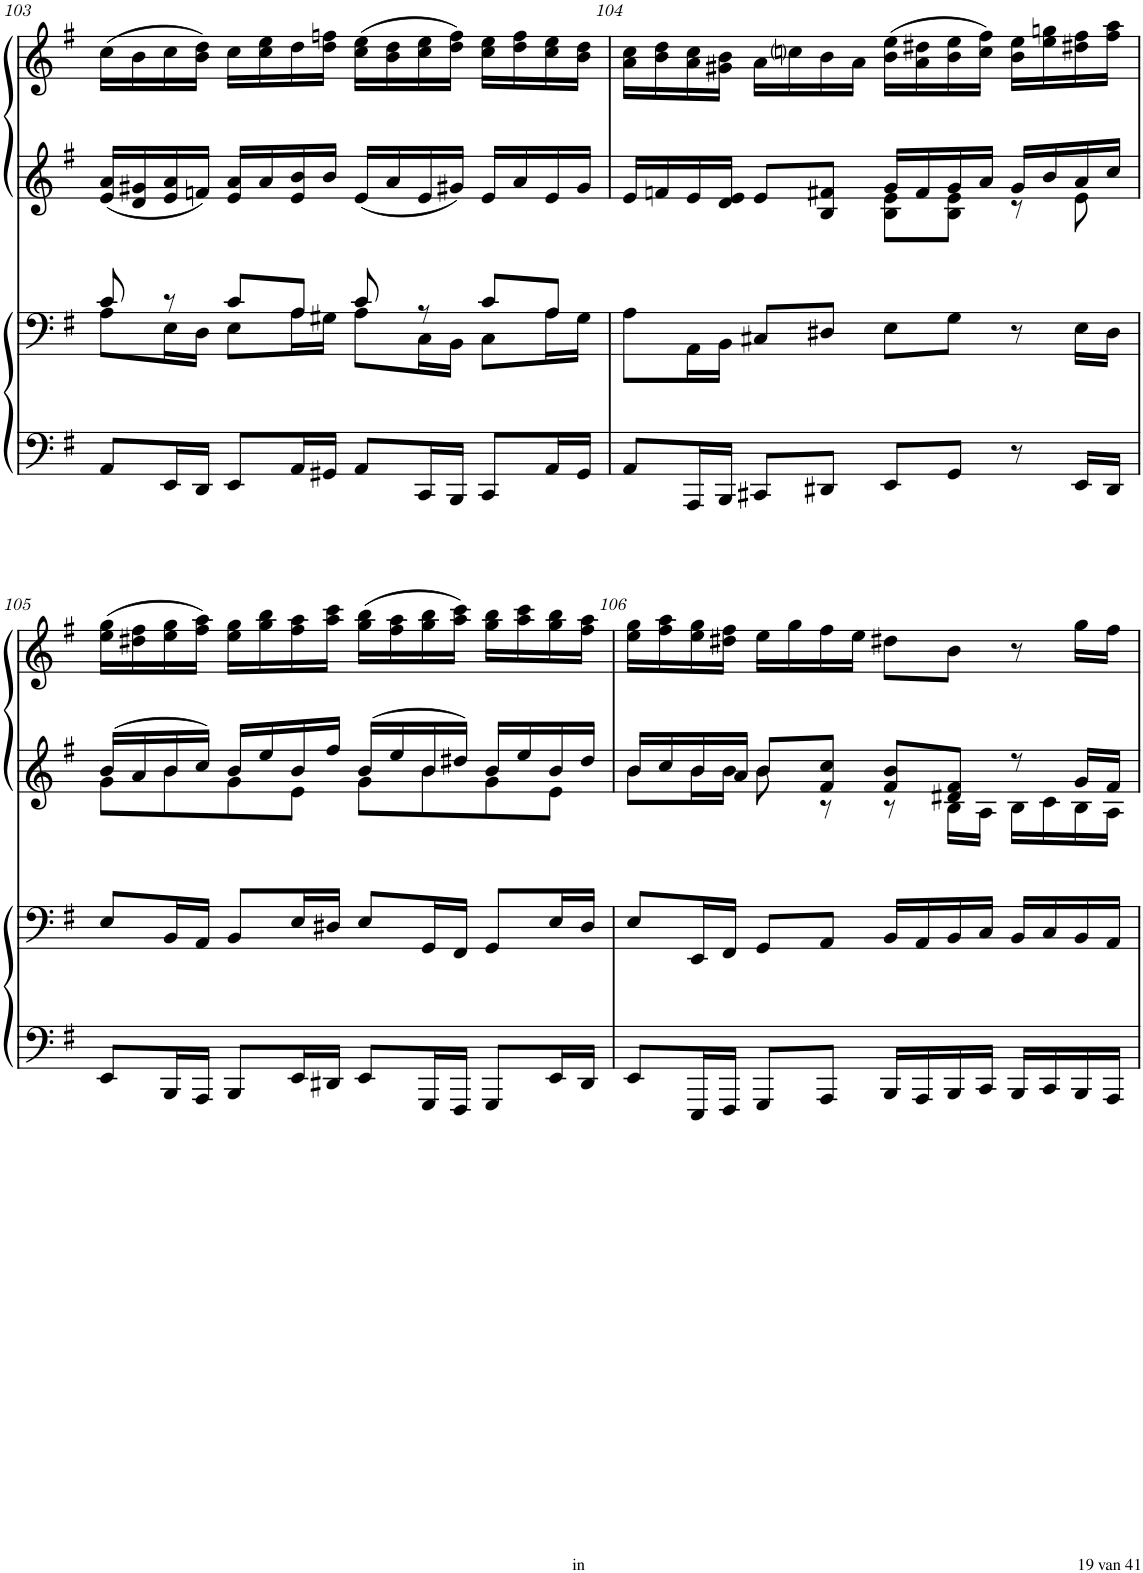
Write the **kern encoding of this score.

**kern	**kern	**kern	**kern
*part2	*part2	*part1	*part1
*staff4	*staff3	*staff2	*staff1
*I"Secondo	*	*I"Primo	*
!!LO:PB:g=z
*clefF4	*clefF4	*clefG2	*clefG2
*k[f#]	*k[f#]	*k[f#]	*k[f#]
*M2/2	*M2/2	*M2/2	*M2/2
*met(c|)	*met(c|)	*met(c|)	*met(c|)
=103	=103	=103	=103
*	*^	*	*
8AA/L	8c/	8A\L	16e/ 16a/LL	(16cc\LL
.	.	.	16d/ 16g#X/	16b\
16EE/L	8r	16E\L	16e/ 16a/	16cc\
16DD/JJ	.	16D\JJ	16fn/JJ	16b\ 16dd\JJ)
8EE/L	8c/L	8E\L	16e/ 16a/LL	16cc\LL
.	.	.	16a/	16cc\ 16ee\
16AA/L	8A/J	16A\L	16e/ 16b/	16dd\
16GG#X/JJ	.	16G#X\JJ	16b/JJ	16dd\ 16ffn\JJ
8AA/L	8c/	8A\L	16e/LL	(16cc\ 16ee\LL
.	.	.	16a/	16b\ 16dd\
16CC/L	8r	16C\L	16e/	16cc\ 16ee\
16BBB/JJ	.	16BB\JJ	16g#X/JJ	16dd\ 16ff\JJ)
8CC/L	8c/L	8C\L	16e/LL	16cc\ 16ee\LL
.	.	.	16a/	16dd\ 16ff\
16AA/L	8A/J	16A\L	16e/	16cc\ 16ee\
16GG#/JJ	.	16G#\JJ	16g#/JJ	16b\ 16dd\JJ
*	*v	*v	*	*
=104	=104	=104	=104
*	*	*^	*
8AA/L	8A\L	16e/LL	2ryy	16a\ 16cc\LL
.	.	16fn/	.	16b\ 16dd\
16AAA/L	16AA\L	16e/	.	16a\ 16cc\
16BBB/JJ	16BB\JJ	16d/ 16e/JJ	.	16g#X\ 16b\JJ
8CC#X/L	8C#X/L	8e/L	.	16a\LL
.	.	.	.	16ccni\
8DD#X/J	8D#X/J	8B/ 8f#X/J	.	16b\
.	.	.	.	16a\JJ
8EE/L	8E\L	16g/LL	8B\ 8e\L	(16b\ 16ee\LL
.	.	16f#/	.	16a\ 16dd#X\
8GG/J	8G\J	16g/	8B\ 8e\J	16b\ 16ee\
.	.	16a/JJ	.	16cc\ 16ff#\JJ)
8r	8r	16g/LL	8r	16b\ 16ee\LL
.	.	16b/	.	16ee\ 16ggn\
16EE/LL	16E\LL	16a/	8e\	16dd#X\ 16ff#\
16DD#/JJ	16D#\JJ	16cc/JJ	.	16ff#\ 16aa\JJ
!!LO:LB:g=z
=105	=105	=105	=105	=105
8EE/L	8E/L	16b/LL	8g\L	(16ee\ 16gg\LL
.	.	16a/	.	16dd#X\ 16ff#\
16BBB/L	16BB/L	16b/	8b\	16ee\ 16gg\
16AAA/JJ	16AA/JJ	16cc/JJ	.	16ff#\ 16aa\JJ)
8BBB/L	8BB/L	16b/LL	8g\	16ee\ 16gg\LL
.	.	16ee/	.	16gg\ 16bb\
16EE/L	16E/L	16b/	8e\J	16ff#\ 16aa\
16DD#X/JJ	16D#X/JJ	16ff#/JJ	.	16aa\ 16ccc\JJ
8EE/L	8E/L	16b/LL	8g\L	(16gg\ 16bb\LL
.	.	16ee/	.	16ff#\ 16aa\
16GGG/L	16GG/L	16b/	8b\	16gg\ 16bb\
16FFF#/JJ	16FF#/JJ	16dd#X/JJ	.	16aa\ 16ccc\JJ)
8GGG/L	8GG/L	16b/LL	8g\	16gg\ 16bb\LL
.	.	16ee/	.	16aa\ 16ccc\
16EE/L	16E/L	16b/	8e\J	16gg\ 16bb\
16DD#/JJ	16D#/JJ	16dd#/JJ	.	16ff#\ 16aa\JJ
=106	=106	=106	=106	=106
8EE/L	8E/L	16b/LL	8b\L	16ee\ 16gg\LL
.	.	16cc/	.	16ff#\ 16aa\
16EEE/L	16EE/L	16b/	16b\L	16ee\ 16gg\
16FFF#/JJ	16FF#/JJ	16a/JJ	16b\JJ	16dd#X\ 16ff#\JJ
8GGG/L	8GG/L	8b/L	8b\	16ee\LL
.	.	.	.	16gg\
8AAA/J	8AA/J	8f#/ 8cc/J	8r	16ff#\
.	.	.	.	16ee\JJ
16BBB/LL	16BB/LL	8f#/ 8b/L	8r	8dd#X\L
16AAA/	16AA/	.	.	.
16BBB/	16BB/	8d#X/ 8f#/J	16B\LL	8b\J
16CC/JJ	16C/JJ	.	16A\JJ	.
16BBB/LL	16BB/LL	8r	16B\LL	8r
16CC/	16C/	.	16c\	.
16BBB/	16BB/	16g/LL	16B\	16gg\LL
16AAA/JJ	16AA/JJ	16f#/JJ	16A\JJ	16ff#\JJ
*	*	*v	*v	*
=	=	=	=
*-	*-	*-	*-
